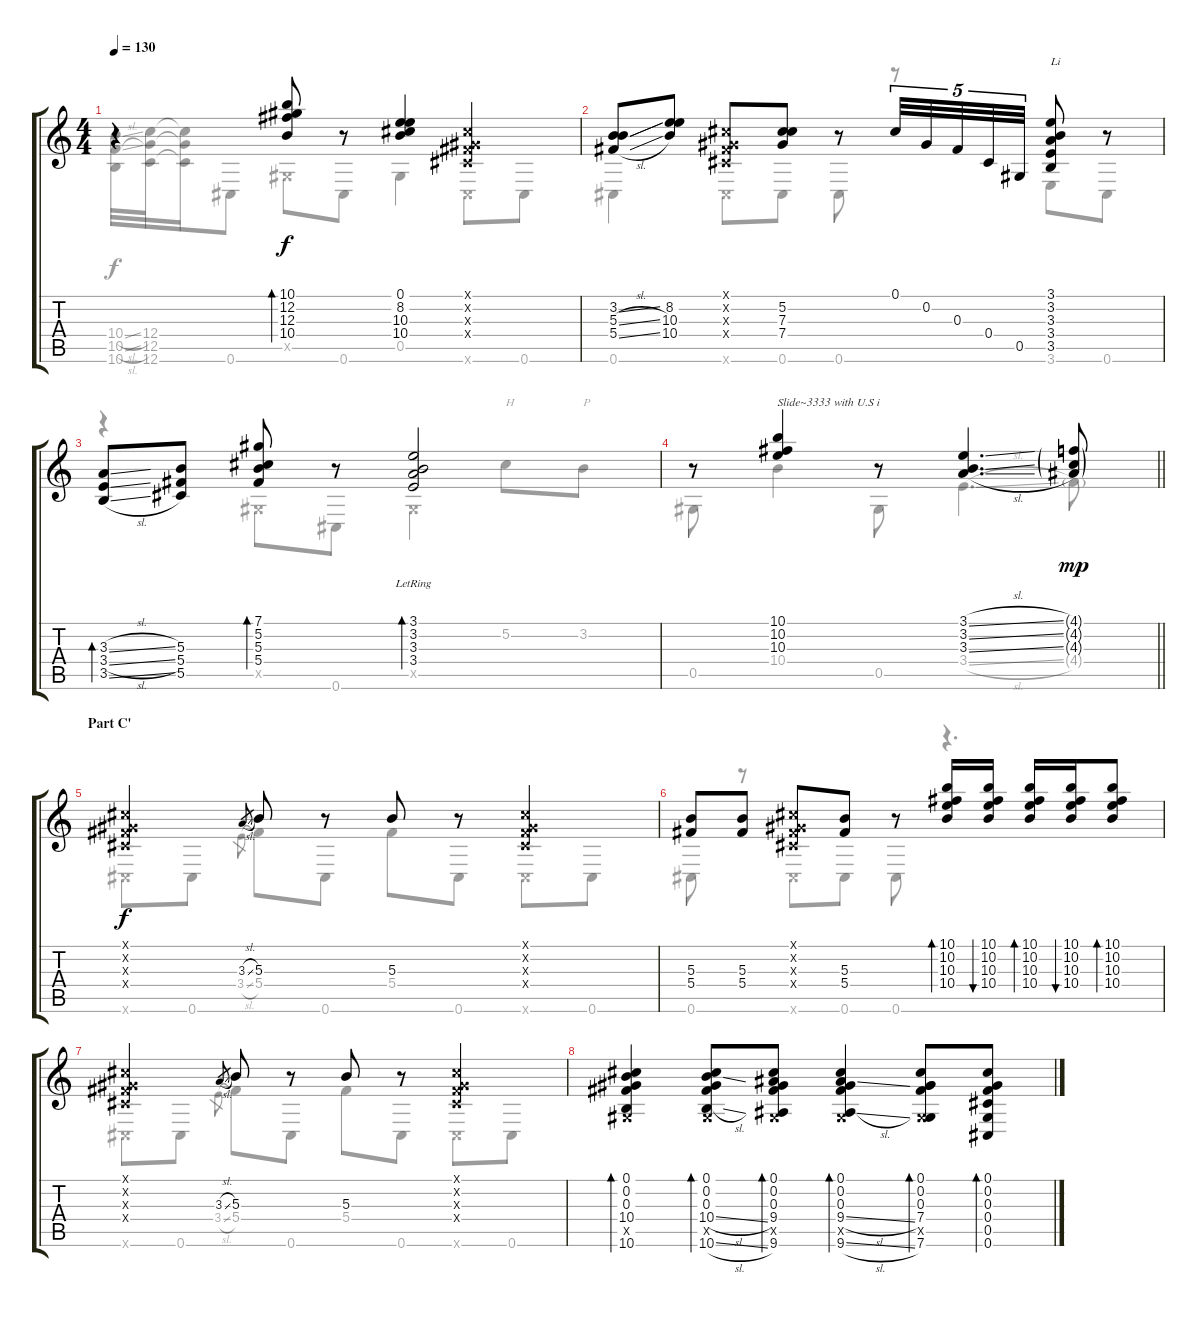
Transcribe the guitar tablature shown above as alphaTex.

\track "" {instrument acousticguitarsteel}
\staff {score tabs}
\tuning (Db4 Ab3 Gb3 Db3 Ab2 Db2) {hide}
\voice
\ts (4 4)
\tempo 130
\clef g2
\ks c
r.4{dy f} (10.1 12.2 12.3 10.4).8{bd 60} r.8 (0.1 8.2 10.3 10.4).4 (0.1{x} 0.2{x} 0.3{x} 0.4{x}).4 |
(3.2{sl} 5.3{sl} 5.4{sl}).8 (8.2 10.3 10.4).8 (0.1{x} 0.2{x} 0.3{x} 0.4{x}).8 (5.2 7.3 7.4).8 r.8 0.1.32{tu (5 4)} 0.2.32{tu (5 4)} 0.3.32{tu (5 4)} 0.4.32{tu (5 4)} 0.5.32{tu (5 4)} (3.1 3.2 3.3 3.4 3.5).8{txt "Li"} r.8 |
(3.3{sl} 3.4{sl} 3.5{sl}).8{bd 60} (5.3 5.4 5.5).8 (7.1 5.2 5.3 5.4).8{bd 60} r.8 (3.1{lr} 3.2 3.3 3.4).2{bd 60} |
\barLineRight lightlight
r.8 (10.1 10.2 10.3).4{txt "Slide~3333 with U.S i"} r.8 (3.1{sl} 3.2{sl} 3.3{sl}).4{d} (4.1{g} 4.2{g} 4.3{g}).8{dy mp} |
\section ("" "Part C'")
(0.1{x} 0.2{x} 0.3{x} 0.4{x}).4{dy f} 3.3{sl}.8{gr} 5.3.8 r.8 5.3.8 r.8 (0.1{x} 0.2{x} 0.3{x} 0.4{x}).4 |
(5.3 5.4).8 (5.3 5.4).8 (0.1{x} 0.2{x} 0.3{x} 0.4{x}).8 (5.3 5.4).8 r.8 (10.1 10.2 10.3 10.4).16{bd 60} (10.1 10.2 10.3 10.4).16{bu 60} (10.1 10.2 10.3 10.4).16{bd 60} (10.1 10.2 10.3 10.4).16{bu 60} (10.1 10.2 10.3 10.4).8{bd 60} |
(0.1{x} 0.2{x} 0.3{x} 0.4{x}).4 3.3{sl}.8{gr} 5.3.8 r.8 5.3.8 r.8 (0.1{x} 0.2{x} 0.3{x} 0.4{x}).4 |
(0.1 0.2 0.3 10.4 0.5{x} 10.6).4{bd 60} (0.1 0.2 0.3 10.4{sl} 0.5{x} 10.6{sl}).8{bd 60} (0.1 0.2 0.3 9.4 0.5{x} 9.6).8{bd 60} (0.1 0.2 0.3 9.4{sl} 0.5{x} 9.6{sl}).4{bd 60} (0.1 0.2 0.3 7.4 0.5{x} 7.6).8{bd 60} (0.1 0.2 0.3 0.4 0.5 0.6).8{bd 60}
\voice
\clef g2
\ottava regular
\simile none
\ks c
(10.4{sl} 10.5{sl} 10.6).32{dy f} (12.4 12.5 12.6).32 (12.4{t} 12.5{t} 12.6{t}).16 0.6.8 0.5{x}.8 0.6.8 0.5.4 0.6{x}.8 0.6.8 |
0.6.4 0.6{x}.8 0.6.8 0.6.8 r.8 3.6.8 0.6.8 |
r.4 0.5{x}.8 0.6.8 0.5{x}.4 5.2.8{txt "H"} 3.2.8{txt "P"} |
\barLineRight lightlight
0.5.8 10.4.4 0.5.8 3.4{sl}.4{d} 4.4{g}.8{dy mp} |
0.6{x}.8{dy f} 0.6.8 3.4{sl}.8{gr} 5.4.8 0.6.8 5.4.8 0.6.8 0.6{x}.8 0.6.8 |
0.6.8 r.8 0.6{x}.8 0.6.8 0.6.8 r.4{d} |
0.6{x}.8 0.6.8 3.4{sl}.8{gr} 5.4.8 0.6.8 5.4.8 0.6.8 0.6{x}.8 0.6.8 |
